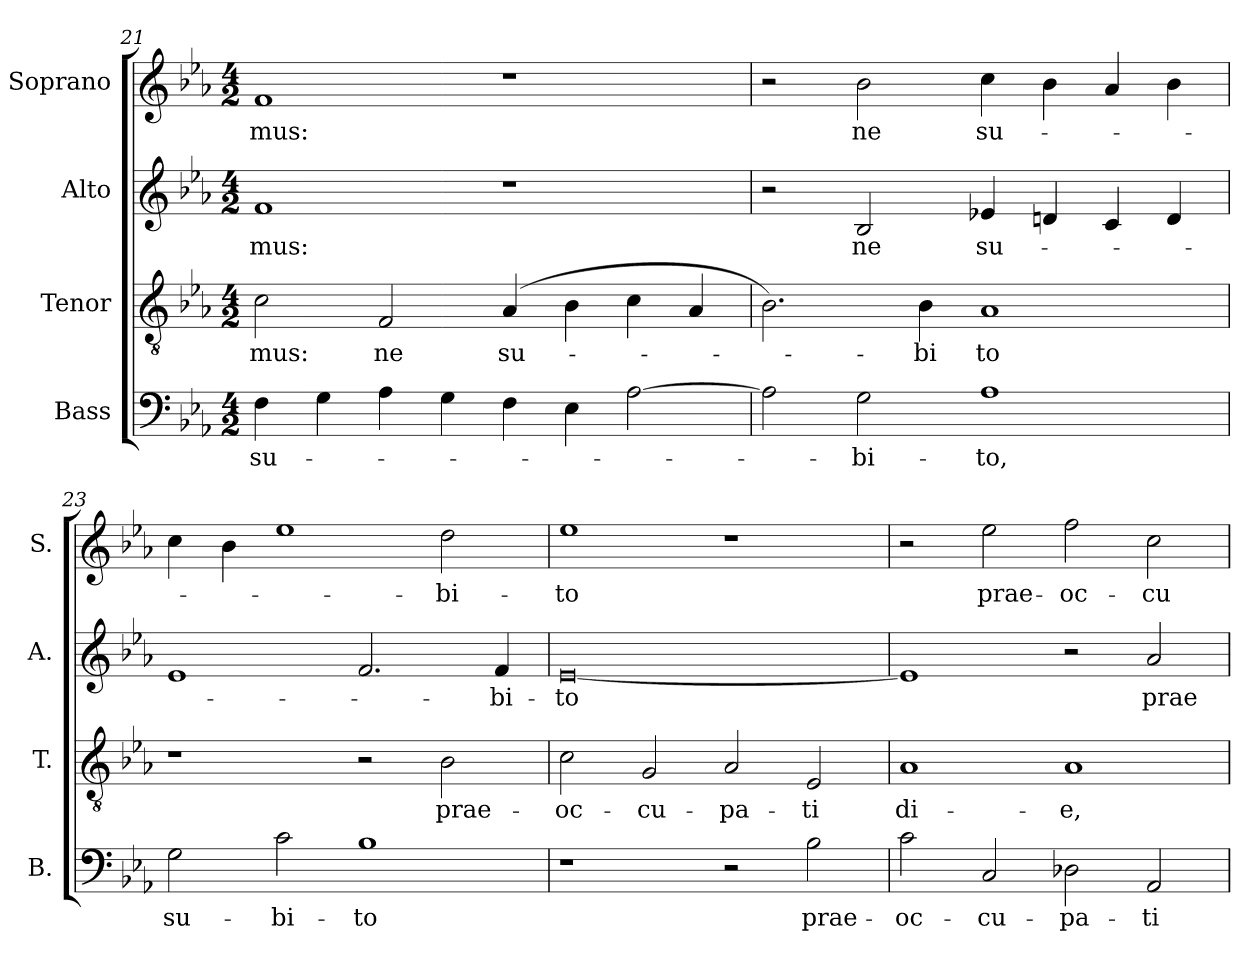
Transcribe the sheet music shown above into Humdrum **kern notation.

**kern	**text	**kern	**text	**kern	**text	**kern	**text
*part4	*part4	*part3	*part3	*part2	*part2	*part1	*part1
*staff4	*staff4	*staff3	*staff3	*staff2	*staff2	*staff1	*staff1
*I"Bass	*	*I"Tenor	*	*I"Alto	*	*I"Soprano	*
*I'B.	*	*I'T.	*	*I'A.	*	*I'S.	*
*clefF4	*	*clefGv2	*	*clefG2	*	*clefG2	*
*	*	*ITrd7c12	*	*	*	*	*
*k[b-e-a-]	*	*k[b-e-a-]	*	*k[b-e-a-]	*	*k[b-e-a-]	*
*E-:	*	*E-:	*	*E-:	*	*E-:	*
*M4/2	*	*M4/2	*	*M4/2	*	*M4/2	*
=21	=21	=21	=21	=21	=21	=21	=21
!	!LO:LY:b:color=#000000	!	!	!	!	!	!
!	!	!	!LO:LY:b:color=#000000	!	!	!	!
!	!	!	!	!	!LO:LY:b:color=#000000	!	!
!	!	!	!	!	!	!	!LO:LY:b:color=#000000
4Fi\	su-	2Ci\	-mus:	1fi	-mus:	1fi	-mus:
4Gi\	.	.	.	.	.	.	.
!	!	!	!LO:LY:b:color=#000000	!	!	!	!
4A-i\	.	2FFi/	ne	.	.	.	.
4Gi\	.	.	.	.	.	.	.
!	!	!	!LO:LY:b:color=#000000	!	!	!	!
4Fi\	.	(4AA-i/	su-	1r	.	1r	.
4E-i\	.	4BB-i\	.	.	.	.	.
[2A-i\	.	4Ci\	.	.	.	.	.
.	.	4AA-i/	.	.	.	.	.
=22	=22	=22	=22	=22	=22	=22	=22
2A-i\]	.	2.BB-i\)	.	2r	.	2r	.
!	!LO:LY:b:color=#000000	!	!	!	!	!	!
!	!	!	!	!	!LO:LY:b:color=#000000	!	!
!	!	!	!	!	!	!	!LO:LY:b:color=#000000
2Gi\	-bi-	.	.	2B-i/	ne	2b-i\	ne
!	!	!	!LO:LY:b:color=#000000	!	!	!	!
.	.	4BB-i\	-bi	.	.	.	.
!	!LO:LY:b:color=#000000	!	!	!	!	!	!
!	!	!	!LO:LY:b:color=#000000	!	!	!	!
!	!	!	!	!	!LO:LY:b:color=#000000	!	!
!	!	!	!	!	!	!	!LO:LY:b:color=#000000
1A-i	-to,	1AA-i	to	4e-Xi/	su-	4cci\	su-
.	.	.	.	4dni/	.	4b-i\	.
.	.	.	.	4ci/	.	4a-i/	.
.	.	.	.	4di/	.	4b-i\	.
=23	=23	=23	=23	=23	=23	=23	=23
!	!LO:LY:b:color=#000000	!	!	!	!	!	!
2Gi\	su-	1r	.	1e-i	.	4cci\	.
.	.	.	.	.	.	4b-i\	.
!	!LO:LY:b:color=#000000	!	!	!	!	!	!
2ci\	-bi-	.	.	.	.	1ee-i	.
!	!LO:LY:b:color=#000000	!	!	!	!	!	!
1B-i	-to	2r	.	2.fi/	.	.	.
!	!	!	!LO:LY:b:color=#000000	!	!	!	!
!	!	!	!	!	!	!	!LO:LY:b:color=#000000
.	.	2BB-i\	prae-	.	.	2ddi\	-bi-
!	!	!	!	!	!LO:LY:b:color=#000000	!	!
.	.	.	.	4fi/	-bi-	.	.
=24	=24	=24	=24	=24	=24	=24	=24
!	!	!	!LO:LY:b:color=#000000	!	!	!	!
!	!	!	!	!	!LO:LY:b:color=#000000	!	!
!	!	!	!	!	!	!	!LO:LY:b:color=#000000
1r	.	2Ci\	-oc-	[0e-i	-to	1ee-i	-to
!	!	!	!LO:LY:b:color=#000000	!	!	!	!
.	.	2GGi/	-cu-	.	.	.	.
!	!	!	!LO:LY:b:color=#000000	!	!	!	!
2r	.	2AA-i/	-pa-	.	.	1r	.
!	!LO:LY:b:color=#000000	!	!	!	!	!	!
!	!	!	!LO:LY:b:color=#000000	!	!	!	!
2B-i\	prae-	2EE-i/	-ti	.	.	.	.
!!LO:LB:g=z
=25	=25	=25	=25	=25	=25	=25	=25
!	!LO:LY:b:color=#000000	!	!	!	!	!	!
!	!	!	!LO:LY:b:color=#000000	!	!	!	!
2ci\	-oc-	1AA-i	di-	1e-i]	.	2r	.
!	!LO:LY:b:color=#000000	!	!	!	!	!	!
!	!	!	!	!	!	!	!LO:LY:b:color=#000000
2Ci/	-cu-	.	.	.	.	2ee-i\	prae-
!	!LO:LY:b:color=#000000	!	!	!	!	!	!
!	!	!	!LO:LY:b:color=#000000	!	!	!	!
!	!	!	!	!	!	!	!LO:LY:b:color=#000000
2D-Xi\	-pa-	1AA-i	-e,	2r	.	2ffi\	-oc-
!	!LO:LY:b:color=#000000	!	!	!	!	!	!
!	!	!	!	!	!LO:LY:b:color=#000000	!	!
!	!	!	!	!	!	!	!LO:LY:b:color=#000000
2AA-i/	-ti	.	.	2a-i/	prae-	2cci\	-cu-
=	=	=	=	=	=	=	=
*-	*-	*-	*-	*-	*-	*-	*-
